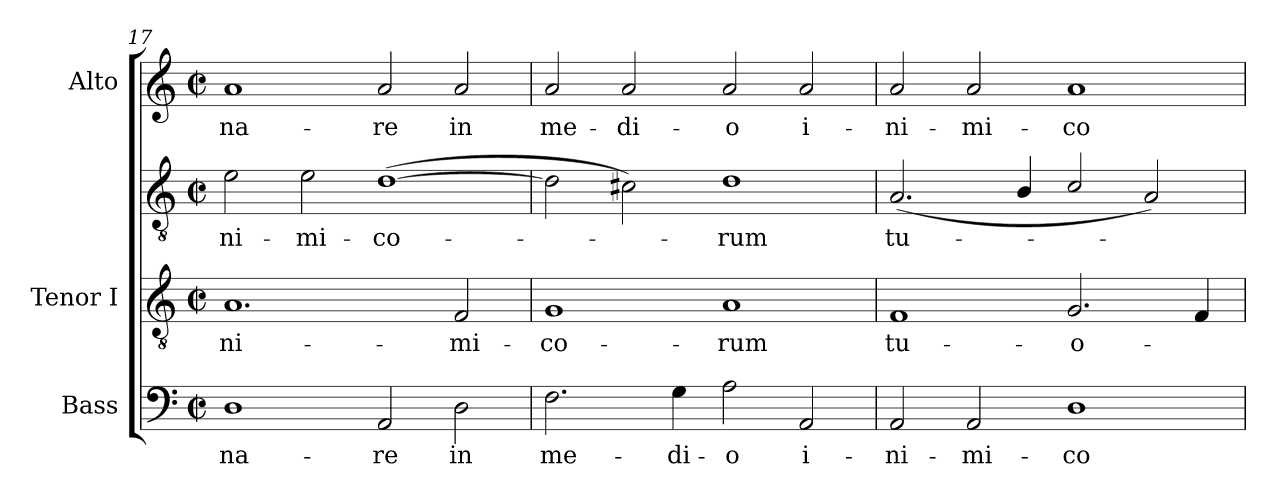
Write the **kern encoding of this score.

**kern	**text	**kern	**text	**kern	**text	**kern	**text
*part3	*part3	*part2	*part2	*part2	*part2	*part1	*part1
*staff4	*staff4	*staff3	*staff3	*staff2	*staff2	*staff1	*staff1
*I"Bass	*	*I"Tenor I	*	*	*	*I"Alto	*
*I'B	*	*I'T	*	*	*	*I'A	*
*clefF4	*	*clefGv2	*	*clefGv2	*	*clefG2	*
*k[]	*	*k[]	*	*k[]	*	*k[]	*
*C:	*	*C:	*	*C:	*	*C:	*
*M4/2	*	*M4/2	*	*M4/2	*	*M4/2	*
*met(c|)	*	*met(c|)	*	*met(c|)	*	*met(c|)	*
=17	=17	=17	=17	=17	=17	=17	=17
!	!LO:LY:b	!	!LO:LY:b	!	!LO:LY:b	!	!LO:LY:b
1D	-na-	1.A	ni-	2e	-ni-	1a	-na-
!	!	!	!	!	!LO:LY:b	!	!
.	.	.	.	2e	-mi-	.	.
!	!LO:LY:b	!	!	!	!LO:LY:b	!	!LO:LY:b
2AA	-re	.	.	(>[1d	-co-	2a	-re
!	!LO:LY:b	!	!LO:LY:b	!	!	!	!LO:LY:b
2D	in	2F	-mi-	.	.	2a	in
=18	=18	=18	=18	=18	=18	=18	=18
!	!LO:LY:b	!	!LO:LY:b	!	!	!	!LO:LY:b
2.F	me-	1G	co-	2d]	.	2a	me-
!	!	!	!	!	!	!	!LO:LY:b
.	.	.	.	2c#X)	.	2a	-di-
!	!LO:LY:b	!	!	!	!	!	!
4G	-di-	.	.	.	.	.	.
!	!LO:LY:b	!	!LO:LY:b	!	!LO:LY:b	!	!LO:LY:b
2A	-o	1A	-rum	1d	-rum	2a	-o
!	!LO:LY:b	!	!	!	!	!	!LO:LY:b
2AA	i-	.	.	.	.	2a	i-
=19	=19	=19	=19	=19	=19	=19	=19
!	!LO:LY:b	!	!LO:LY:b	!	!LO:LY:b	!	!LO:LY:b
2AA	-ni-	1F	tu-	(<2.A	tu-	2a	-ni-
!	!LO:LY:b	!	!	!	!	!	!LO:LY:b
2AA	-mi-	.	.	.	.	2a	-mi-
.	.	.	.	4B/	.	.	.
!	!LO:LY:b	!	!LO:LY:b	!	!	!	!LO:LY:b
1D	-co-	2.G	-o-	2c/	.	1a	-co-
.	.	.	.	2A)	.	.	.
.	.	4F	.	.	.	.	.
=	=	=	=	=	=	=	=
*-	*-	*-	*-	*-	*-	*-	*-
